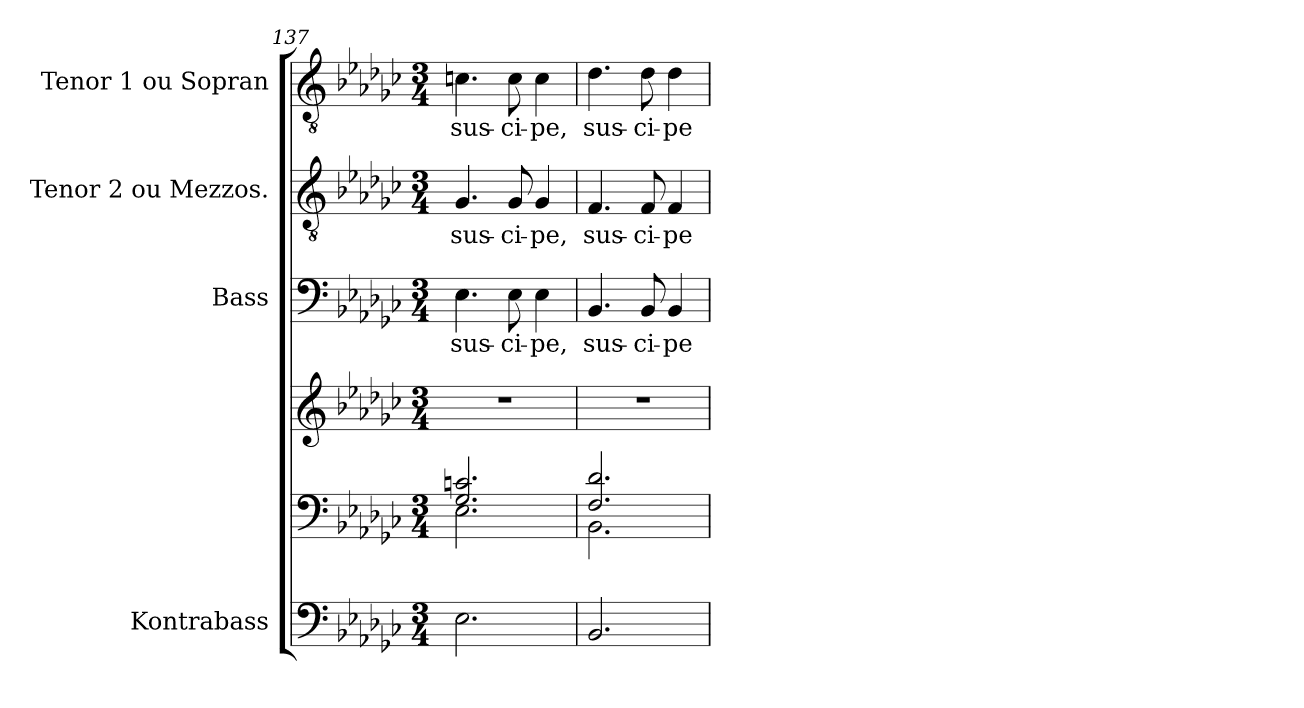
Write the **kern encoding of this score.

**kern	**kern	**kern	**kern	**text	**kern	**text	**kern	**text
*part5	*part4	*part4	*part3	*part3	*part2	*part2	*part1	*part1
*staff6	*staff5	*staff4	*staff3	*staff3	*staff2	*staff2	*staff1	*staff1
*I"Kontrabass	*	*	*I"Bass	*	*I"Tenor 2 ou Mezzos.	*	*I"Tenor 1 ou Sopran	*
*I'Kb.	*	*	*	*	*	*	*	*
*clefF4	*clefF4	*clefG2	*clefF4	*	*clefGv2	*	*clefGv2	*
*ITrd7c12	*	*	*	*	*	*	*	*
*k[b-e-a-d-g-c-]	*k[b-e-a-d-g-c-]	*k[b-e-a-d-g-c-]	*k[b-e-a-d-g-c-]	*	*k[b-e-a-d-g-c-]	*	*k[b-e-a-d-g-c-]	*
*G-:	*G-:	*G-:	*G-:	*	*G-:	*	*G-:	*
*M3/4	*M3/4	*M3/4	*M3/4	*	*M3/4	*	*M3/4	*
=137	=137	=137	=137	=137	=137	=137	=137	=137
*	*^	*	*	*	*	*	*	*
!	!	!	!	!	!LO:LY:b	!	!LO:LY:b	!	!LO:LY:b
2.EE-\	2.G-/ 2.cn/	2.E-\	2.r	4.E-\	sus-	4.G-/	sus-	4.cn\	sus-
!	!	!	!	!	!LO:LY:b	!	!LO:LY:b	!	!LO:LY:b
.	.	.	.	8E-\	-ci-	8G-/	-ci-	8c\	-ci-
!	!	!	!	!	!LO:LY:b	!	!LO:LY:b	!	!LO:LY:b
.	.	.	.	4E-\	-pe,	4G-/	-pe,	4c\	-pe,
!!LO:PB:g=z
=138	=138	=138	=138	=138	=138	=138	=138	=138	=138
!	!	!	!	!	!LO:LY:b	!	!LO:LY:b	!	!LO:LY:b
2.BBB-/	2.F/ 2.d-/	2.BB-\	2.r	4.BB-/	sus-	4.F/	sus-	4.d-\	sus-
!	!	!	!	!	!LO:LY:b	!	!LO:LY:b	!	!LO:LY:b
.	.	.	.	8BB-/	-ci-	8F/	-ci-	8d-\	-ci-
!	!	!	!	!	!LO:LY:b	!	!LO:LY:b	!	!LO:LY:b
.	.	.	.	4BB-/	-pe	4F/	-pe	4d-\	-pe
*	*v	*v	*	*	*	*	*	*	*
=	=	=	=	=	=	=	=	=
*-	*-	*-	*-	*-	*-	*-	*-	*-
